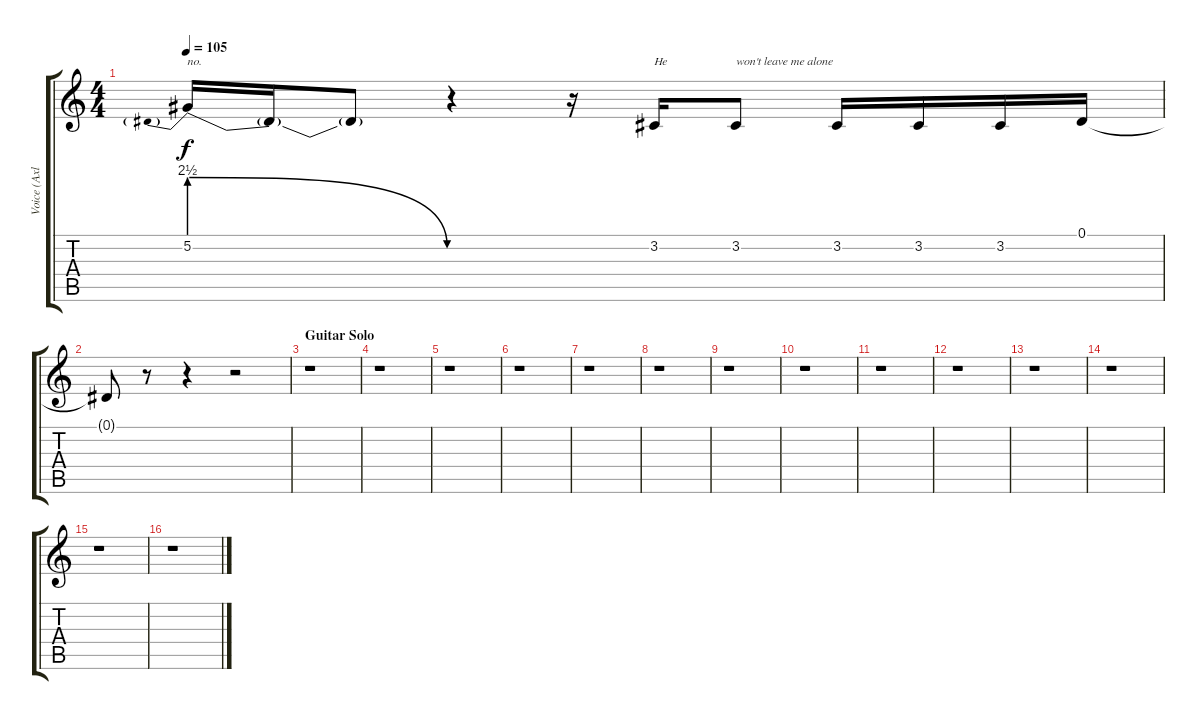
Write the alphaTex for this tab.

\track ("Voice (Axl)" "Voice (Axl") {instrument lead2sawtooth}
\staff {score tabs}
\tuning (Eb4 Bb3 Gb3 Db3 Ab2 Eb2) {hide}
\ts (4 4)
\tempo 105
\clef g2
\ks c
5.2{be (prebendrelease 0 10 60 0)}.16{txt "no." dy f} 5.2{t}.16 5.2{t}.8 r.4 r.16 3.2.16{txt "He"} 3.2.8{txt "won't leave me alone"} 3.2.16 3.2.16 3.2.16 0.1.16 |
0.1{t}.8 r.8 r.4 r.2 |
\section ("" "Guitar Solo")
r.1 |
r.1 |
r.1 |
r.1 |
r.1 |
r.1 |
r.1 |
r.1 |
r.1 |
r.1 |
r.1 |
r.1 |
r.1 |
r.1
